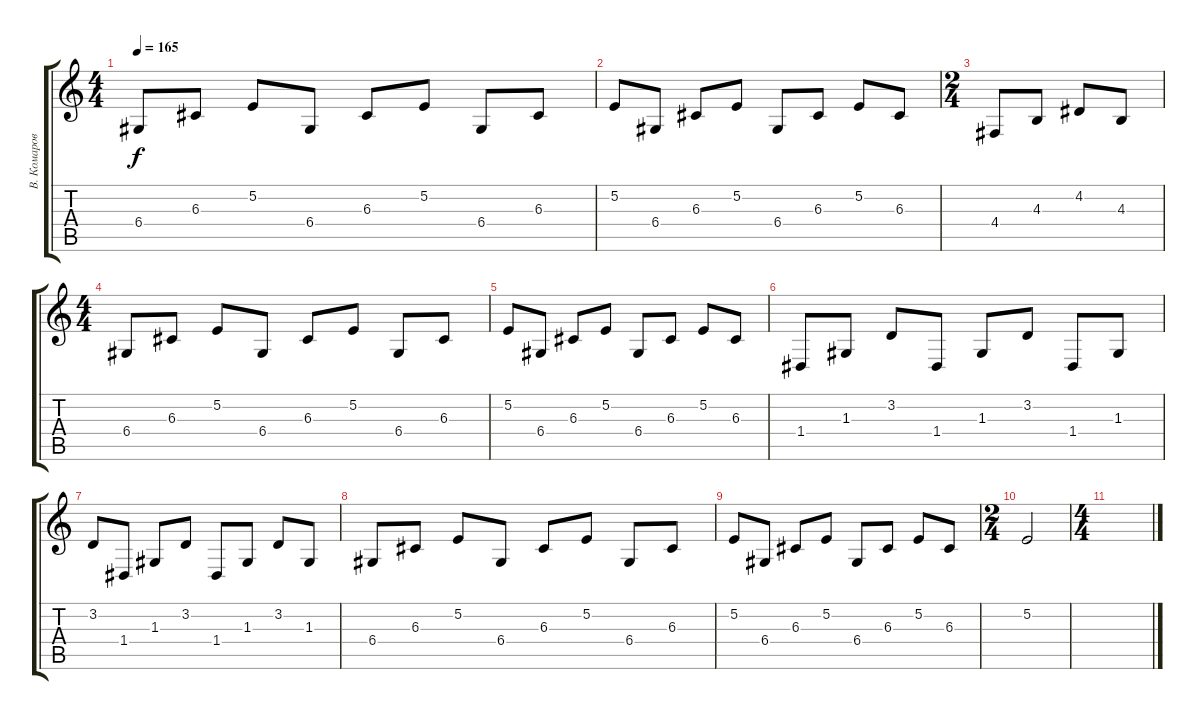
\track ("В. Комаров" "В. Комаров") {instrument drawbarorgan}
\staff {score tabs}
\tuning (E4 B3 G3 D3 A2 E2) {hide}
\ts (4 4)
\tempo 165
\clef g2
\ks c
6.4.8{dy f} 6.3.8 5.2.8 6.4.8 6.3.8 5.2.8 6.4.8 6.3.8 |
5.2.8 6.4.8 6.3.8 5.2.8 6.4.8 6.3.8 5.2.8 6.3.8 |
\ts (2 4)
4.4.8 4.3.8 4.2.8 4.3.8 |
\ts (4 4)
6.4.8 6.3.8 5.2.8 6.4.8 6.3.8 5.2.8 6.4.8 6.3.8 |
5.2.8 6.4.8 6.3.8 5.2.8 6.4.8 6.3.8 5.2.8 6.3.8 |
1.4.8 1.3.8 3.2.8 1.4.8 1.3.8 3.2.8 1.4.8 1.3.8 |
3.2.8 1.4.8 1.3.8 3.2.8 1.4.8 1.3.8 3.2.8 1.3.8 |
6.4.8 6.3.8 5.2.8 6.4.8 6.3.8 5.2.8 6.4.8 6.3.8 |
5.2.8 6.4.8 6.3.8 5.2.8 6.4.8 6.3.8 5.2.8 6.3.8 |
\ts (2 4)
5.2.2 |
\ts (4 4)
